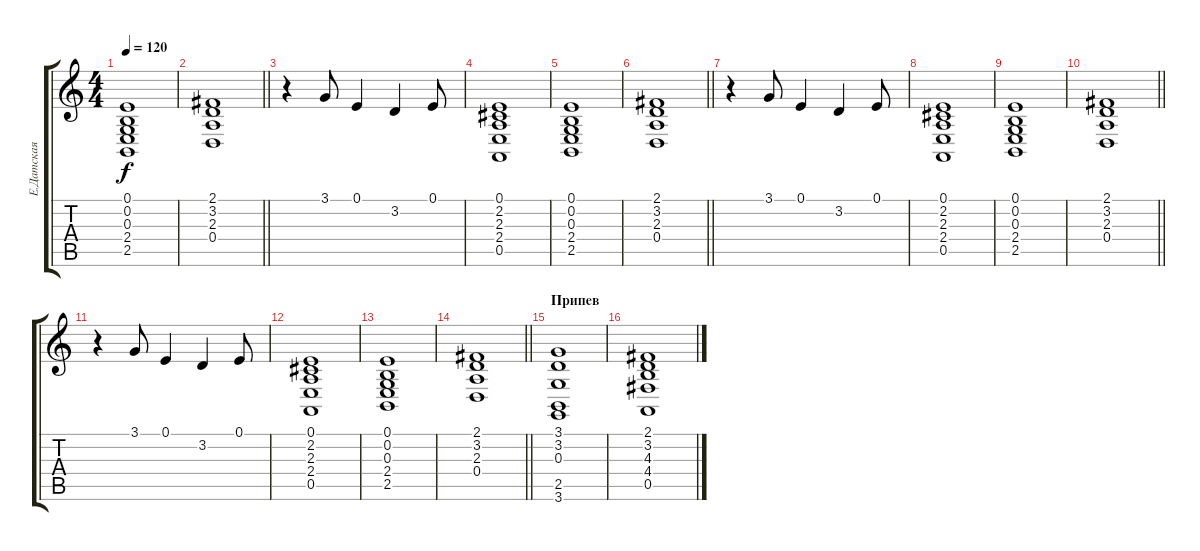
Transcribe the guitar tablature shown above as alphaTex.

\track ("Е.Датская" "Е.Датская") {instrument pad8sweep}
\staff {score tabs}
\tuning (E4 B3 G3 D3 A2 E2) {hide}
\ts (4 4)
\tempo 120
\clef g2
\ks c
(0.1 0.2 0.3 2.4 2.5).1{dy f} |
\barLineRight lightlight
(2.1 3.2 2.3 0.4).1 |
r.4 3.1.8 0.1.4 3.2.4 0.1.8 |
(0.1 2.2 2.3 2.4 0.5).1 |
(0.1 0.2 0.3 2.4 2.5).1 |
\barLineRight lightlight
(2.1 3.2 2.3 0.4).1 |
r.4 3.1.8 0.1.4 3.2.4 0.1.8 |
(0.1 2.2 2.3 2.4 0.5).1 |
(0.1 0.2 0.3 2.4 2.5).1 |
\barLineRight lightlight
(2.1 3.2 2.3 0.4).1 |
r.4 3.1.8 0.1.4 3.2.4 0.1.8 |
(0.1 2.2 2.3 2.4 0.5).1 |
(0.1 0.2 0.3 2.4 2.5).1 |
\barLineRight lightlight
(2.1 3.2 2.3 0.4).1 |
\section ("" "Припев")
(3.1 3.2 0.3 2.5 3.6).1 |
(2.1 3.2 4.3 4.4 0.5).1
